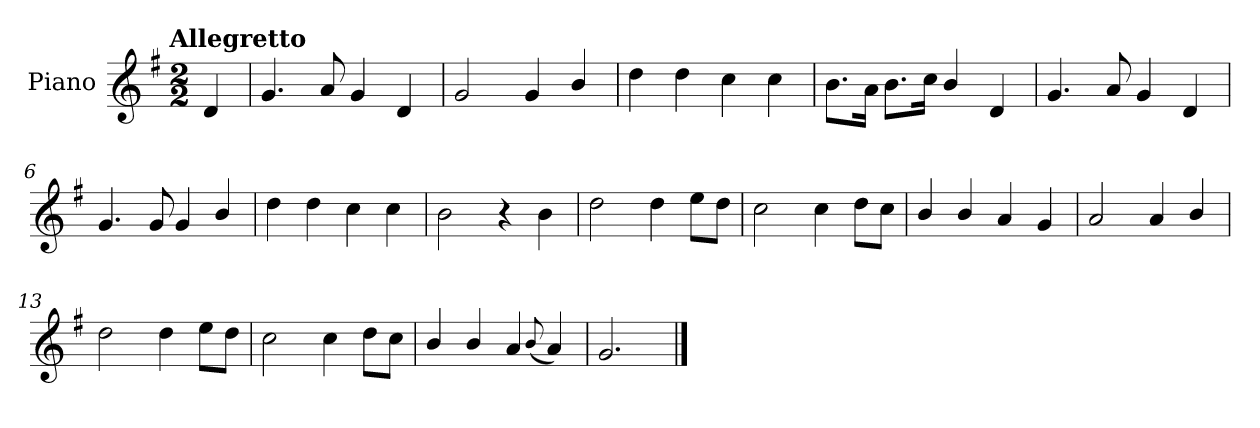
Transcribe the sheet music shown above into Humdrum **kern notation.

**kern
*part1
*staff1
*I"Piano
*I'Pno.
*clefG2
*k[f#]
!!LO:TX:omd:t=Allegretto
*M2/2
*MM116
=
4d/
=1
4.g/
8a/
4g/
4d/
=2
2g/
4g/
4b/
=3
4dd\
4dd\
4cc\
4cc\
=4
8.b\L
16a\Jk
8.b\L
16cc\Jk
4b/
4d/
=5
4.g/
8a/
4g/
4d/
!!LO:LB:g=z
=6
4.g/
8g/
4g/
4b/
=7
4dd\
4dd\
4cc\
4cc\
=8
2b\
4r
4b\
=9
2dd\
4dd\
8ee\L
8dd\J
=10
2cc\
4cc\
8dd\L
8cc\J
=11
4b/
4b/
4a/
4g/
!!LO:LB:g=z
=12
2a/
4a/
4b/
=13
2dd\
4dd\
8ee\L
8dd\J
=14
2cc\
4cc\
8dd\L
8cc\J
=15
4b/
4b/
4a/
(<8qqb/
4a/)
=16
2.g/
==
*-
